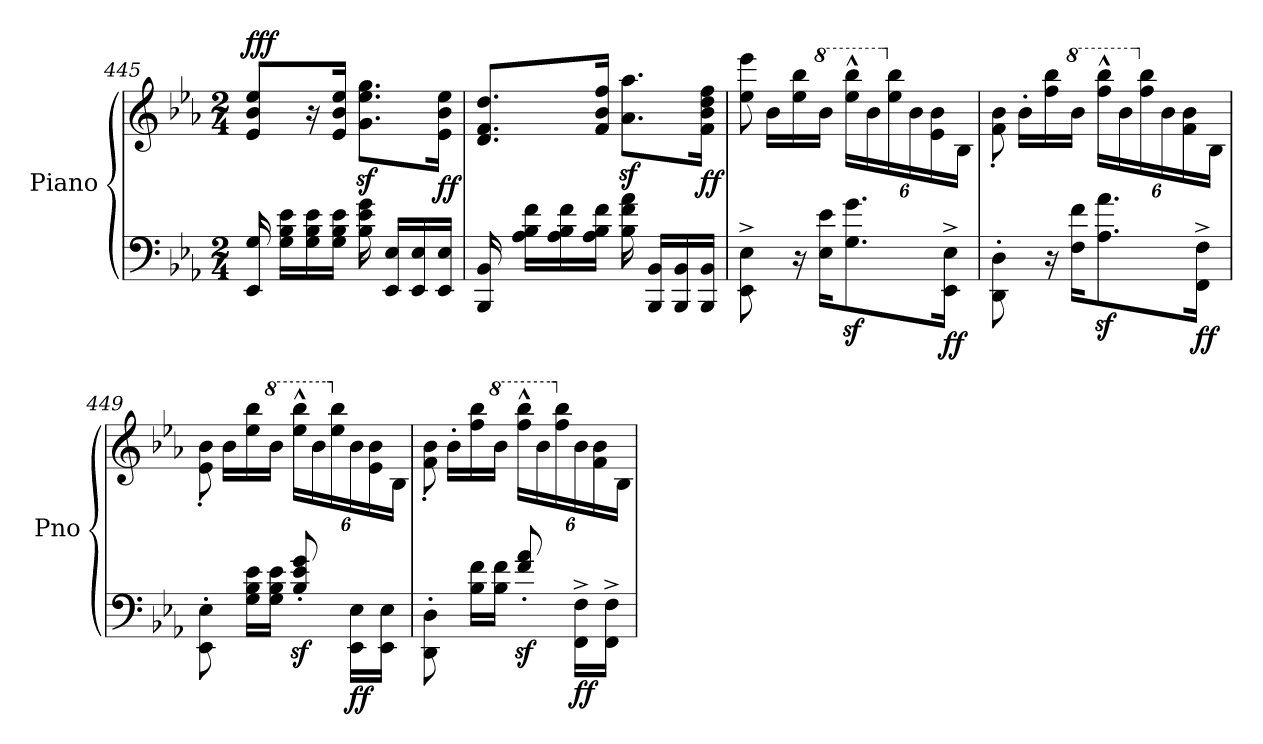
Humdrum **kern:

**kern	**kern	**dynam
*part1	*part1	*part1
*staff2	*staff1	*staff1/2
*I"Piano	*	*
*I'Pno	*	*
*clefF4	*clefG2	*
*k[b-e-a-]	*k[b-e-a-]	*
*M2/4	*M2/4	*
=445	=445	=445
!	!	!LO:DY:b=2
!	!	!LO:DY:n=1:a
16EE-/ 16G/	8e-/ 8b-/ 8ee-/L	f ff
16G\ 16B-\ 16e-\LL	.	.
16G\ 16B-\ 16e-\	16r	.
16G\ 16B-\ 16e-\JJ	16e-/ 16b-/ 16ee-/Jk	.
16B-\ 16e-\ 16g\	8.g\z< 8.ee-\z< 8.gg\z<L	.
16EE-/ 16E-/LL	.	.
16EE-/ 16E-/	.	.
!	!	!LO:DY:n=2:b
16EE-/ 16E-/JJ	16e-\ 16b-\ 16ee-\Jk	ff
=446	=446	=446
16BBB-/ 16BB-/	8.d/ 8.f/ 8.dd/L	.
16A-\ 16B-\ 16f\LL	.	.
16A-\ 16B-\ 16f\	.	.
16A-\ 16B-\ 16f\JJ	16f/ 16b-/ 16ff/Jk	.
16B-\ 16f\ 16a-\	8.a-\z< 8.aa-\z<L	.
16BBB-/ 16BB-/LL	.	.
16BBB-/ 16BB-/	.	.
!	!	!LO:DY:b
16BBB-/ 16BB-/JJ	16f\ 16b-\ 16dd\ 16ff\Jk	ff
!!LO:PB:g=z
=447	=447	=447
*	*^	*
!	!	!	!LO:DY:b=2
!	!	!	!LO:DY:n=1:a
8EE-\^ 8E-\^	16reeeyy	8ee-\ 8eee-\	ff mf
.	16b-\LL	.	.
16r	16ee-\ 16bb-\	8rcyy	.
*	*8va	*	*
16E-\ 16e-\KL	16bb-\JJ	.	.
*	*Xbrackettup	*	*
8.G\z< 8.g\z<	24eee-\^^ 24bbb-\^^LL	4rAyy	.
.	24bb-\	.	.
*	*X8va	*	*
.	24ee-\ 24bb-\	.	.
.	24b-\	.	.
.	24e-\ 24b-\	.	.
!	!	!	!LO:DY:n=2:b=2
16EE-\^ 16E-\^Jk	.	.	ff
.	24B-\JJ	.	.
=448	=448	=448	=448
8DD\' 8D\'	16ryy	8f\' 8b-\'	.
.	16b-'\LL	.	.
16r	16ff\ 16bb-\	8rcyy	.
*	*8va	*	*
16F\ 16f\KL	16bb-\JJ	.	.
8.A-\z< 8.a-\z<	24fff\^^ 24bbb-\^^LL	4rcyy	.
.	24bb-\	.	.
*	*X8va	*	*
.	24ff\ 24bb-\	.	.
.	24b-\	.	.
.	24f\ 24b-\	.	.
!	!	!	!LO:DY:b=2
16FF\^ 16F\^Jk	.	.	ff
.	24B-\JJ	.	.
=449	=449	=449	=449
8EE-\' 8E-\'	16rddyy	8e-\' 8b-\'	.
.	16b-\LL	.	.
16G\ 16B-\ 16e-\LL	16ee-\ 16bb-\	8rcyy	.
*	*8va	*	*
16G\ 16B-\ 16e-\JJ	16bb-\JJ	.	.
8B-/z<' 8e-/z<' 8g/z<'	24eee-\^^ 24bbb-\^^LL	4rAyy	.
.	24bb-\	.	.
*	*X8va	*	*
.	24ee-\ 24bb-\	.	.
!	!	!	!LO:DY:b=2
16EE-\ 16E-\LL	24b-\	.	ff
.	24e-\ 24b-\	.	.
16EE-\ 16E-\JJ	.	.	.
.	24B-\JJ	.	.
=450	=450	=450	=450
8DD\' 8D\'	16ryy	8f\' 8b-\'	.
.	16b-'\LL	.	.
16B-\ 16f\LL	16ff\ 16bb-\	8rcyy	.
*	*8va	*	*
16B-\ 16f\JJ	16bb-\JJ	.	.
8f/z<' 8a-/z<'	24fff\^^ 24bbb-\^^LL	4rcyy	.
.	24bb-\	.	.
*	*X8va	*	*
.	24ff\ 24bb-\	.	.
!	!	!	!LO:DY:b=2
16FF\^ 16F\^LL	24b-\	.	ff
.	24f\ 24b-\	.	.
16FF\^ 16F\^JJ	.	.	.
.	24B-\JJ	.	.
*	*v	*v	*
=	=	=
*-	*-	*-
